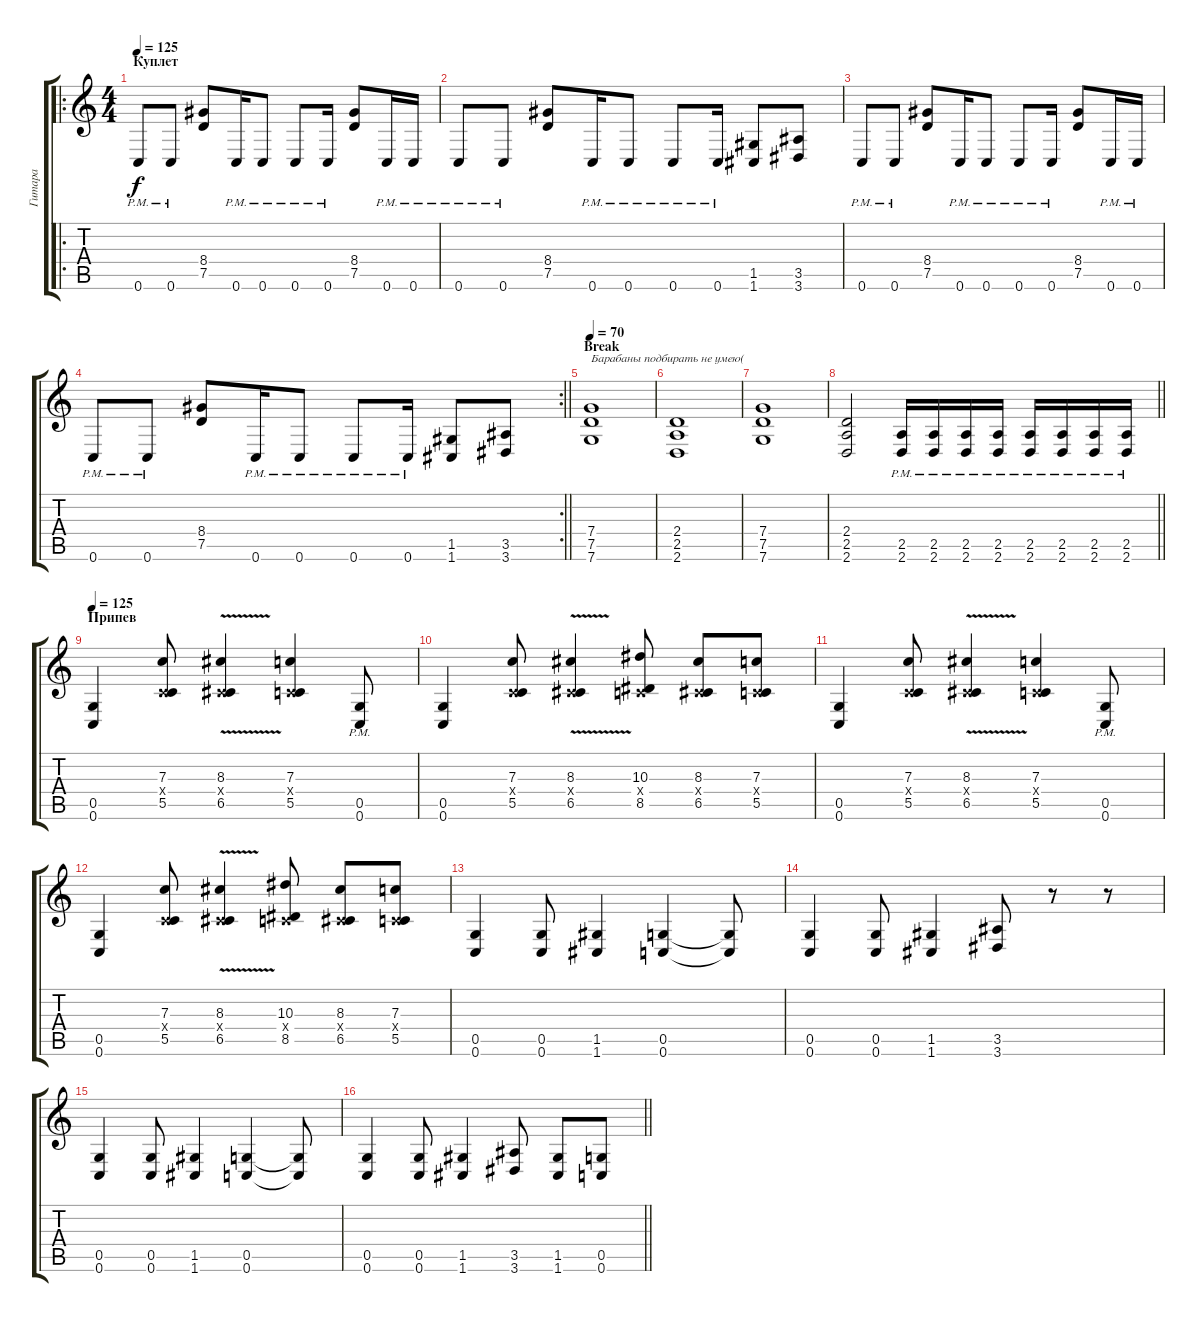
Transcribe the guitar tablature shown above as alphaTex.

\track ("Гитара" "Гитара") {instrument distortionguitar}
\staff {score tabs}
\tuning (D4 A3 F3 C3 G2 C2) {hide}
\ro
\ts (4 4)
\section ("" "Куплет")
\tempo 125
\clef g2
\ks c
0.6{pm}.8{dy f} 0.6{pm}.8 (8.4 7.5).8 0.6{pm}.16 0.6{pm}.8 0.6{pm}.8 0.6{pm}.16 (8.4 7.5).8 0.6{pm}.16 0.6{pm}.16 |
0.6{pm}.8 0.6{pm}.8 (8.4 7.5).8 0.6{pm}.16 0.6{pm}.8 0.6{pm}.8 0.6{pm}.16 (1.5 1.6).8 (3.5 3.6).8 |
0.6{pm}.8 0.6{pm}.8 (8.4 7.5).8 0.6{pm}.16 0.6{pm}.8 0.6{pm}.8 0.6{pm}.16 (8.4 7.5).8 0.6{pm}.16 0.6{pm}.16 |
\rc 2
\barLineRight lightlight
0.6{pm}.8 0.6{pm}.8 (8.4 7.5).8 0.6{pm}.16 0.6{pm}.8 0.6{pm}.8 0.6{pm}.16 (1.5 1.6).8 (3.5 3.6).8 |
\section ("" "Break")
\tempo 70
(7.4 7.5 7.6).1{txt "Барабаны подбирать не умею("} |
(2.4 2.5 2.6).1 |
(7.4 7.5 7.6).1 |
\barLineRight lightlight
(2.4 2.5 2.6).2 (2.5{pm} 2.6{pm}).16 (2.5{pm} 2.6{pm}).16 (2.5{pm} 2.6{pm}).16 (2.5{pm} 2.6{pm}).16 (2.5{pm} 2.6{pm}).16 (2.5{pm} 2.6{pm}).16 (2.5{pm} 2.6{pm}).16 (2.5{pm} 2.6{pm}).16 |
\section ("" "Припев")
\tempo 125
(0.5 0.6).4 (7.3 0.4{x} 5.5).8 (8.3{v} 0.4{x} 6.5{v}).4 (7.3 0.4{x} 5.5).4 (0.5{pm} 0.6{pm}).8 |
(0.5 0.6).4 (7.3 0.4{x} 5.5).8 (8.3{v} 0.4{x} 6.5{v}).4 (10.3 0.4{x} 8.5).8 (8.3 0.4{x} 6.5).8 (7.3 0.4{x} 5.5).8 |
(0.5 0.6).4 (7.3 0.4{x} 5.5).8 (8.3{v} 0.4{x} 6.5{v}).4 (7.3 0.4{x} 5.5).4 (0.5{pm} 0.6{pm}).8 |
(0.5 0.6).4 (7.3 0.4{x} 5.5).8 (8.3{v} 0.4{x} 6.5{v}).4 (10.3 0.4{x} 8.5).8 (8.3 0.4{x} 6.5).8 (7.3 0.4{x} 5.5).8 |
(0.5 0.6).4 (0.5 0.6).8 (1.5 1.6).4 (0.5 0.6).4 (0.5{t} 0.6{t}).8 |
(0.5 0.6).4 (0.5 0.6).8 (1.5 1.6).4 (3.5 3.6).8 r.8 r.8 |
(0.5 0.6).4 (0.5 0.6).8 (1.5 1.6).4 (0.5 0.6).4 (0.5{t} 0.6{t}).8 |
\barLineRight lightlight
(0.5 0.6).4 (0.5 0.6).8 (1.5 1.6).4 (3.5 3.6).8 (1.5 1.6).8 (0.5 0.6).8
